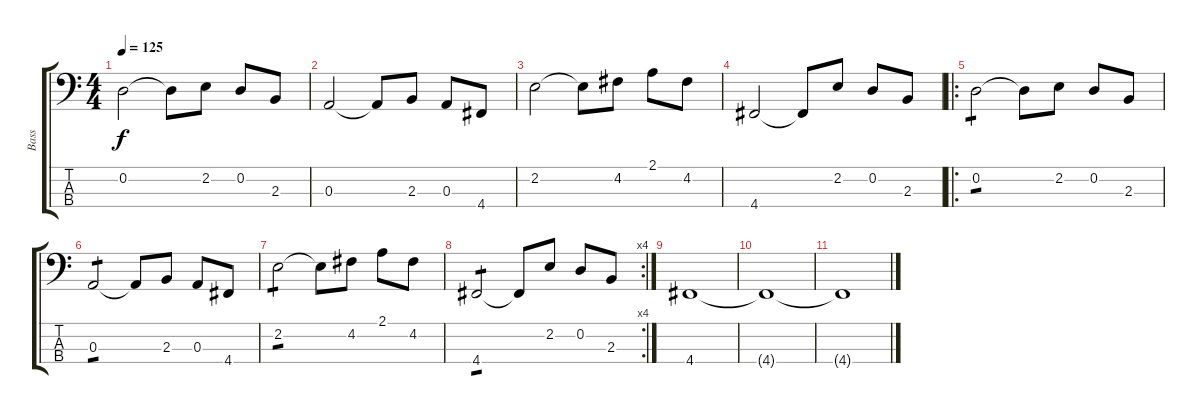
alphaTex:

\track ("Bass" "Bass") {instrument electricbassfinger}
\staff {score tabs}
\tuning (G2 D2 A1 D1) {hide}
\ts (4 4)
\tempo 125
\clef f4
\ks c
0.2.2{dy f} 0.2{t}.8 2.2.8 0.2.8 2.3.8 |
0.3.2 0.3{t}.8 2.3.8 0.3.8 4.4.8 |
2.2.2 2.2{t}.8 4.2.8 2.1.8 4.2.8 |
4.4.2 4.4{t}.8 2.2.8 0.2.8 2.3.8 |
\ro
0.2.2{tp 1} 0.2{t}.8 2.2.8 0.2.8 2.3.8 |
0.3.2{tp 1} 0.3{t}.8 2.3.8 0.3.8 4.4.8 |
2.2.2{tp 1} 2.2{t}.8 4.2.8 2.1.8 4.2.8 |
\rc 4
4.4.2{tp 1} 4.4{t}.8 2.2.8 0.2.8 2.3.8 |
4.4.1 |
4.4{t}.1 |
4.4{t}.1
